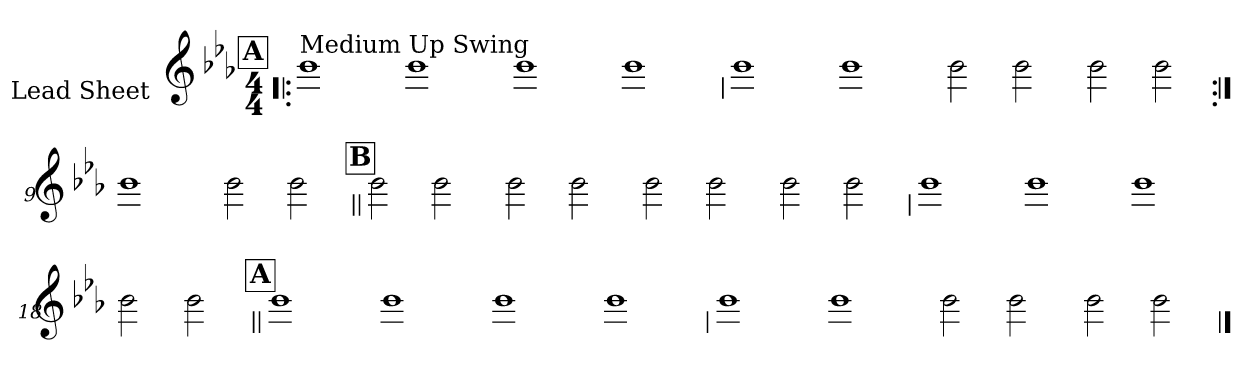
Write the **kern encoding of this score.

**kern
*part1
*staff1
*I"Lead Sheet
*stria0
*clefG2
*k[b-e-a-]
*E-:
*M4/4
!!LO:REH:place=s1:a:t=A
=1!|:
!LO:TX:a:t=Medium Up Swing
1b-
=2-
1b-
=3-
1b-
=4-
1b-
!!LO:LB:g=z
=5
1b-
=6-
1b-
=7-
2b-
2b-
=8-
2b-
2b-
!!LO:LB:g=z
=9:|!
1b-
=10-
2b-
2b-
!!LO:LB:g=z
!!LO:REH:place=s1:a:t=B
=11||
2b-
2b-
=12-
2b-
2b-
=13-
2b-
2b-
=14-
2b-
2b-
!!LO:LB:g=z
=15
1b-
=16-
1b-
=17-
1b-
=18-
2b-
2b-
!!LO:LB:g=z
!!LO:REH:place=s1:a:t=A
=19||
1b-
=20-
1b-
=21-
1b-
=22-
1b-
!!LO:LB:g=z
=23
1b-
=24-
1b-
=25-
2b-
2b-
=26-
2b-
2b-
==
*-
